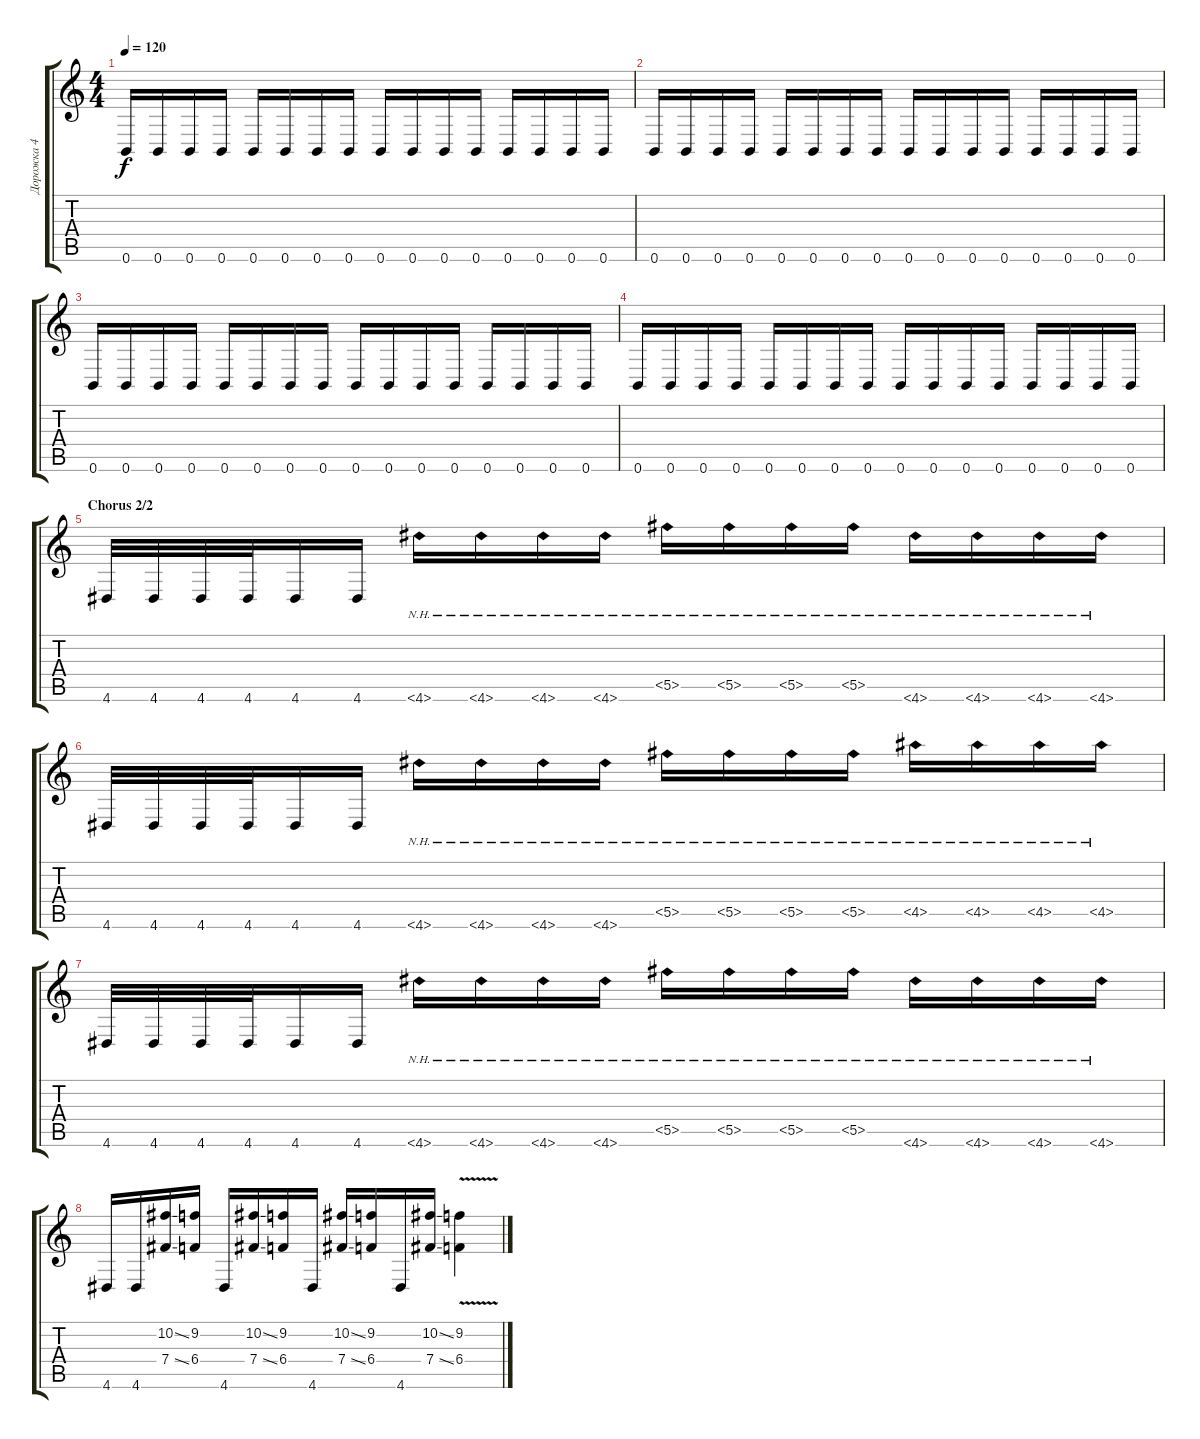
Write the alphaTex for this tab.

\track ("Дорожка 4" "Дорожка 4") {instrument overdrivenguitar}
\staff {score tabs}
\tuning (Db4 Ab3 E3 B2 Gb2 B1) {hide}
\ts (4 4)
\tempo 120
\clef g2
\ks c
0.6{t}.16{dy f} 0.6.16 0.6.16 0.6.16 0.6.16 0.6.16 0.6.16 0.6.16 0.6.16 0.6.16 0.6.16 0.6.16 0.6.16 0.6.16 0.6.16 0.6.16 |
0.6.16 0.6.16 0.6.16 0.6.16 0.6.16 0.6.16 0.6.16 0.6.16 0.6.16 0.6.16 0.6.16 0.6.16 0.6.16 0.6.16 0.6.16 0.6.16 |
0.6.16 0.6.16 0.6.16 0.6.16 0.6.16 0.6.16 0.6.16 0.6.16 0.6.16 0.6.16 0.6.16 0.6.16 0.6.16 0.6.16 0.6.16 0.6.16 |
0.6.16 0.6.16 0.6.16 0.6.16 0.6.16 0.6.16 0.6.16 0.6.16 0.6.16 0.6.16 0.6.16 0.6.16 0.6.16 0.6.16 0.6.16 0.6.16 |
\section ("" "Chorus 2/2")
4.6.32 4.6.32 4.6.32 4.6.32 4.6.16 4.6.16 4.6{nh}.16 4.6{nh}.16 4.6{nh}.16 4.6{nh}.16 5.5{nh}.16 5.5{nh}.16 5.5{nh}.16 5.5{nh}.16 4.6{nh}.16 4.6{nh}.16 4.6{nh}.16 4.6{nh}.16 |
4.6.32 4.6.32 4.6.32 4.6.32 4.6.16 4.6.16 4.6{nh}.16 4.6{nh}.16 4.6{nh}.16 4.6{nh}.16 5.5{nh}.16 5.5{nh}.16 5.5{nh}.16 5.5{nh}.16 4.5{nh}.16 4.5{nh}.16 4.5{nh}.16 4.5{nh}.16 |
4.6.32 4.6.32 4.6.32 4.6.32 4.6.16 4.6.16 4.6{nh}.16 4.6{nh}.16 4.6{nh}.16 4.6{nh}.16 5.5{nh}.16 5.5{nh}.16 5.5{nh}.16 5.5{nh}.16 4.6{nh}.16 4.6{nh}.16 4.6{nh}.16 4.6{nh}.16 |
4.6.16 4.6.16 (10.2{ss} 7.4{ss}).16 (9.2 6.4).16 4.6.16 (10.2{ss} 7.4{ss}).16 (9.2 6.4).16 4.6.16 (10.2{ss} 7.4{ss}).16 (9.2 6.4).16 4.6.16 (10.2{ss} 7.4{ss}).16 (9.2 6.4{v}).4
